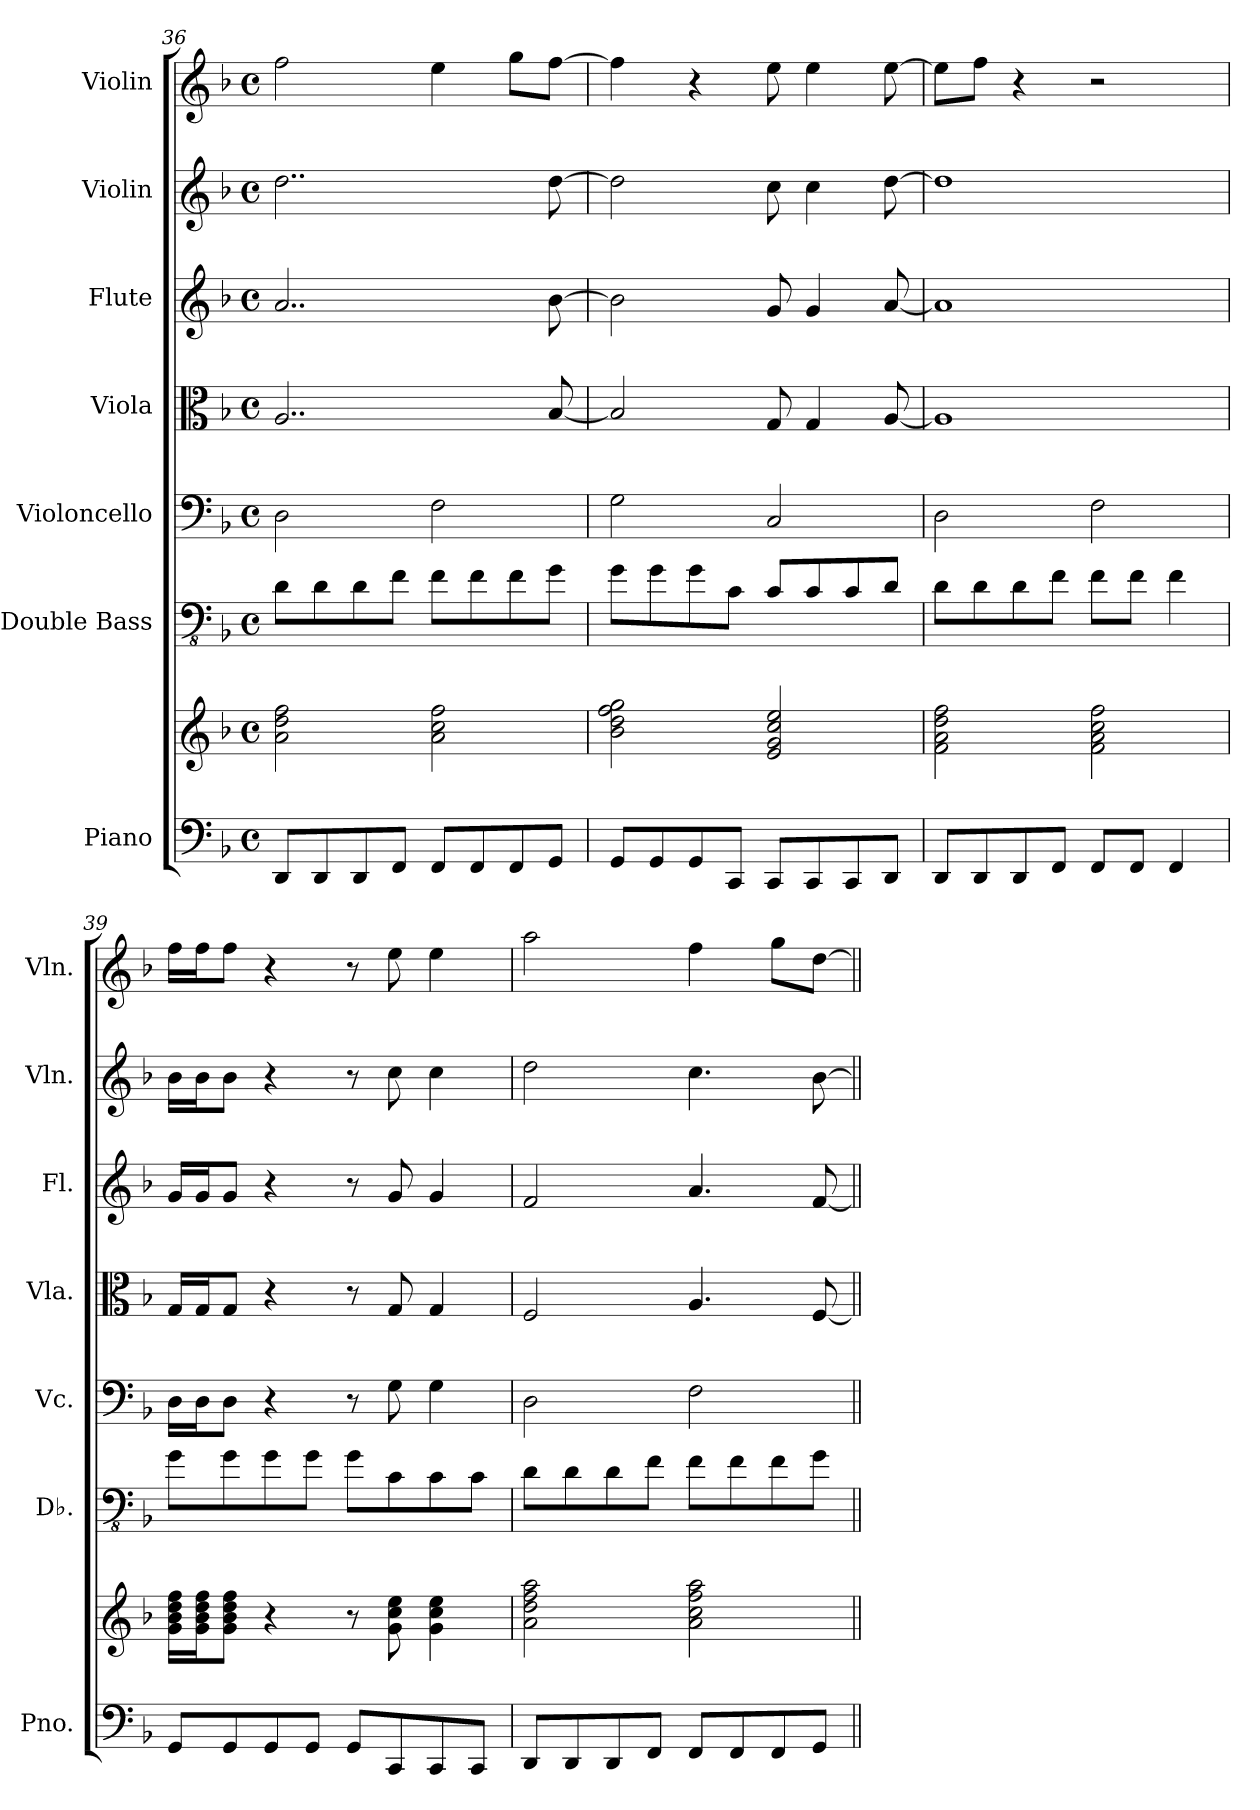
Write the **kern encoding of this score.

**kern	**kern	**kern	**kern	**kern	**kern	**kern	**kern
*part7	*part7	*part6	*part5	*part4	*part3	*part2	*part1
*staff8	*staff7	*staff6	*staff5	*staff4	*staff3	*staff2	*staff1
*I"Piano	*	*I"Double Bass	*I"Violoncello	*I"Viola	*I"Flute	*I"Violin	*I"Violin
*I'Pno.	*	*I'Db.	*I'Vc.	*I'Vla.	*I'Fl.	*I'Vln.	*I'Vln.
!!LO:PB:g=z
*clefF4	*clefG2	*clefFv4	*clefF4	*clefC3	*clefG2	*clefG2	*clefG2
*	*	*ITrd7c12	*	*	*	*	*
*k[b-]	*k[b-]	*k[b-]	*k[b-]	*k[b-]	*k[b-]	*k[b-]	*k[b-]
*M4/4	*M4/4	*M4/4	*M4/4	*M4/4	*M4/4	*M4/4	*M4/4
*met(c)	*met(c)	*met(c)	*met(c)	*met(c)	*met(c)	*met(c)	*met(c)
=36	=36	=36	=36	=36	=36	=36	=36
8DD/L	2a\ 2dd\ 2ff\	8DD\L	2D\	2..A/	2..a/	2..dd\	2ff\
8DD/	.	8DD\	.	.	.	.	.
8DD/	.	8DD\	.	.	.	.	.
8FF/J	.	8FF\J	.	.	.	.	.
8FF/L	2a\ 2cc\ 2ff\	8FF\L	2F\	.	.	.	4ee\
8FF/	.	8FF\	.	.	.	.	.
8FF/	.	8FF\	.	.	.	.	8gg\L
8GG/J	.	8GG\J	.	[8B-/	[8b-\	[8dd\	[8ff\J
=37	=37	=37	=37	=37	=37	=37	=37
8GG/L	2b-\ 2dd\ 2ff\ 2gg\	8GG\L	2G\	2B-/]	2b-\]	2dd\]	4ff\]
8GG/	.	8GG\	.	.	.	.	.
8GG/	.	8GG\	.	.	.	.	4r
8CC/J	.	8CC\J	.	.	.	.	.
8CC/L	2e/ 2g/ 2cc/ 2ee/	8CC/L	2C/	8G/	8g/	8cc\	8ee\
8CC/	.	8CC/	.	4G/	4g/	4cc\	4ee\
8CC/	.	8CC/	.	.	.	.	.
8DD/J	.	8DD/J	.	[8A/	[8a/	[8dd\	[8ee\
=38	=38	=38	=38	=38	=38	=38	=38
8DD/L	2f\ 2a\ 2dd\ 2ff\	8DD\L	2D\	1A]	1a]	1dd]	8ee\L]
8DD/	.	8DD\	.	.	.	.	8ff\J
8DD/	.	8DD\	.	.	.	.	4r
8FF/J	.	8FF\J	.	.	.	.	.
8FF/L	2f\ 2a\ 2cc\ 2ff\	8FF\L	2F\	.	.	.	2r
8FF/J	.	8FF\J	.	.	.	.	.
4FF/	.	4FF\	.	.	.	.	.
=39	=39	=39	=39	=39	=39	=39	=39
8GG/L	16g\ 16b-\ 16dd\ 16ff\LL	8GG\L	16D\LL	16G/LL	16g/LL	16b-\LL	16ff\LL
.	16g\ 16b-\ 16dd\ 16ff\J	.	16D\J	16G/J	16g/J	16b-\J	16ff\J
8GG/	8g\ 8b-\ 8dd\ 8ff\J	8GG\	8D\J	8G/J	8g/J	8b-\J	8ff\J
8GG/	4r	8GG\	4r	4r	4r	4r	4r
8GG/J	.	8GG\J	.	.	.	.	.
8GG/L	8r	8GG\L	8r	8r	8r	8r	8r
8CC/	8g\ 8cc\ 8ee\	8CC\	8G\	8G/	8g/	8cc\	8ee\
8CC/	4g\ 4cc\ 4ee\	8CC\	4G\	4G/	4g/	4cc\	4ee\
8CC/J	.	8CC\J	.	.	.	.	.
!!LO:PB:g=z
=40	=40	=40	=40	=40	=40	=40	=40
8DD/L	2a\ 2dd\ 2ff\ 2aa\	8DD\L	2D\	2F/	2f/	2dd\	2aa\
8DD/	.	8DD\	.	.	.	.	.
8DD/	.	8DD\	.	.	.	.	.
8FF/J	.	8FF\J	.	.	.	.	.
8FF/L	2a\ 2cc\ 2ff\ 2aa\	8FF\L	2F\	4.A/	4.a/	4.cc\	4ff\
8FF/	.	8FF\	.	.	.	.	.
8FF/	.	8FF\	.	.	.	.	8gg\L
8GG/J	.	8GG\J	.	[8F/	[8f/	[8b-\	[8dd\J
=||	=||	=||	=||	=||	=||	=||	=||
*-	*-	*-	*-	*-	*-	*-	*-
